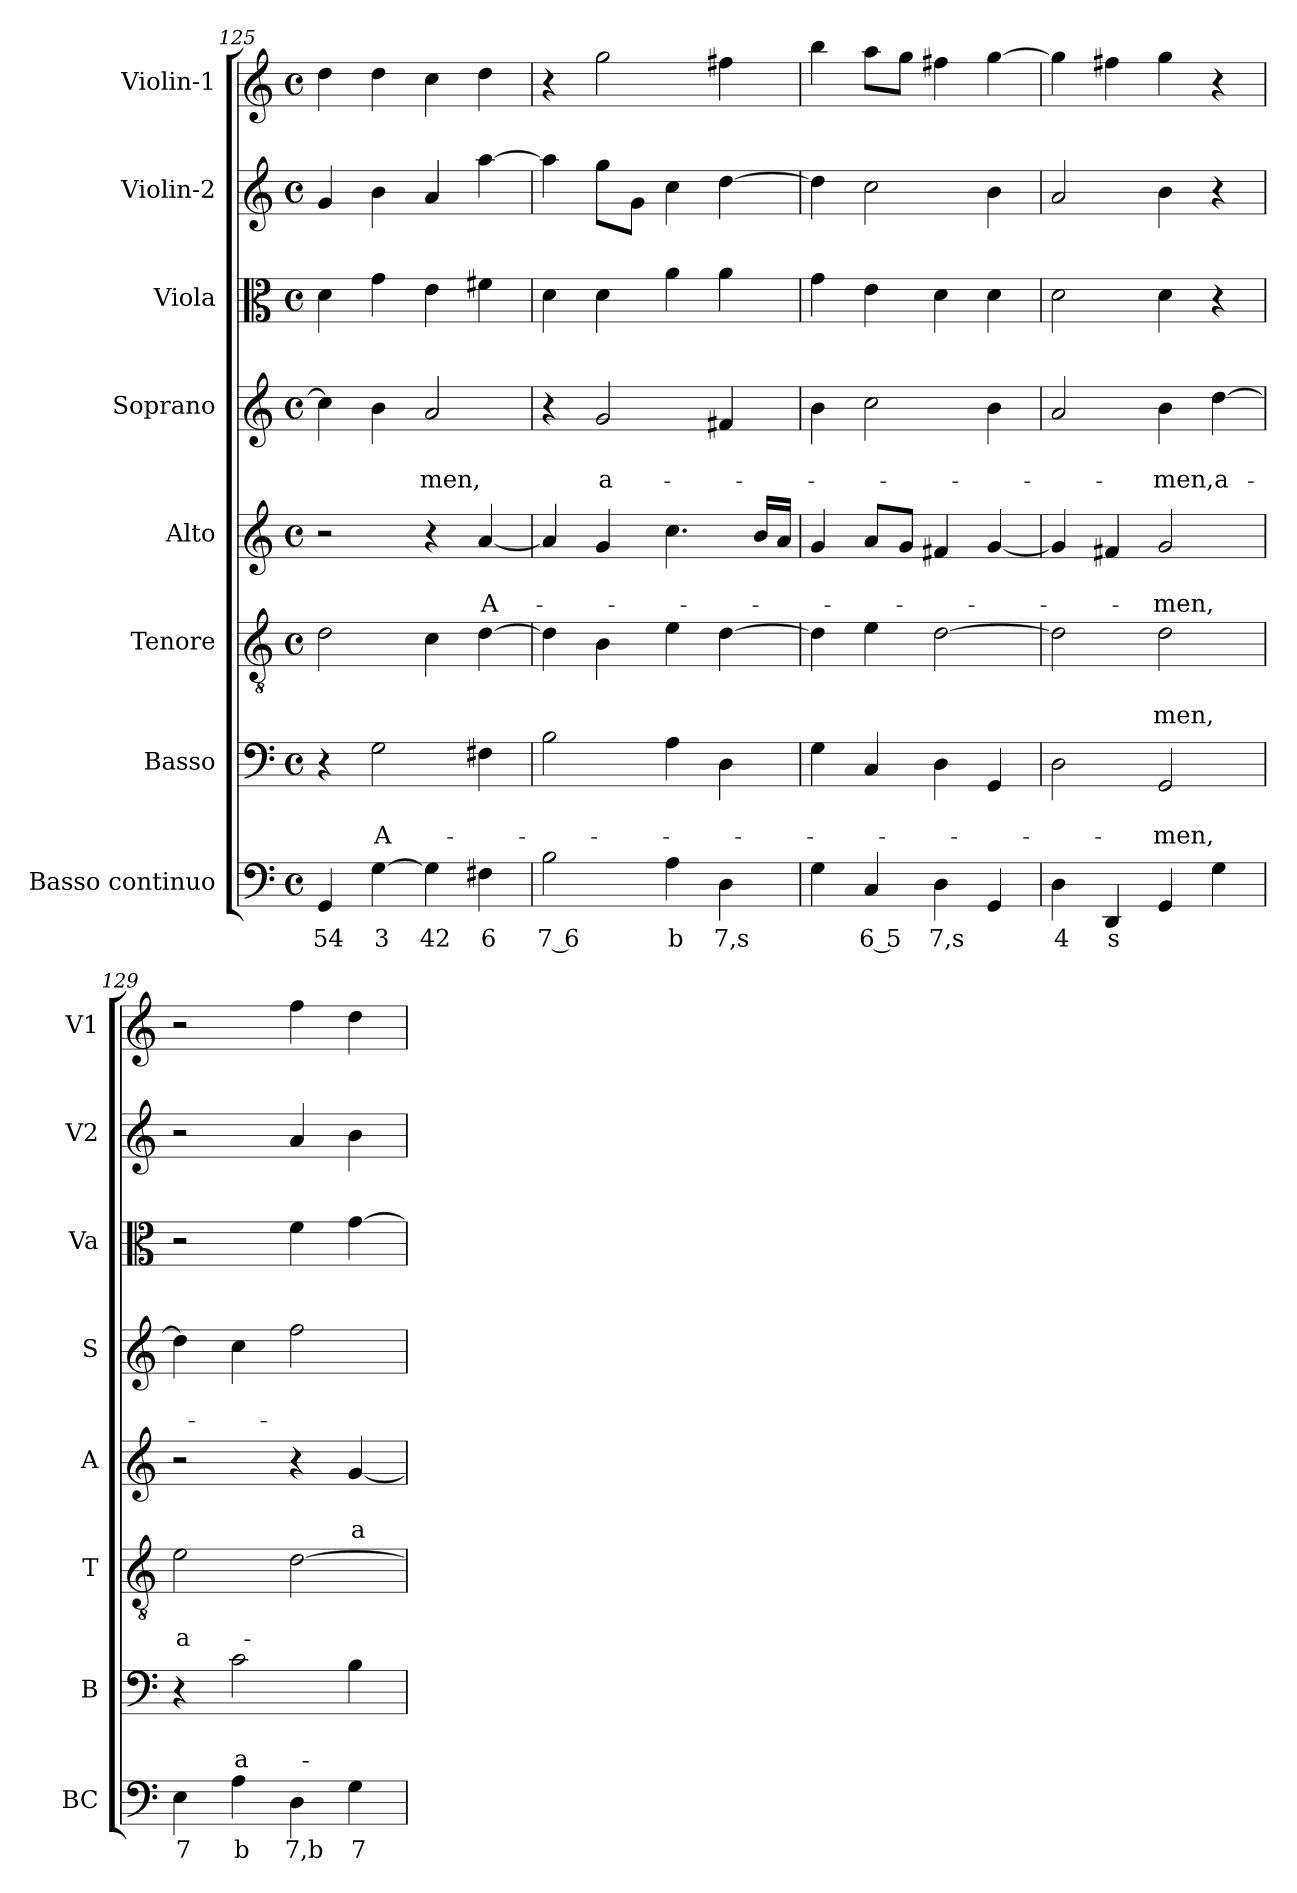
**kern	**text	**kern	**text	**text	**kern	**text	**text	**kern	**text	**text	**kern	**text	**text	**kern	**kern	**kern
*part8	*part8	*part7	*part7	*part7	*part6	*part6	*part6	*part5	*part5	*part5	*part4	*part4	*part4	*part3	*part2	*part1
*staff8	*staff8	*staff7	*staff7	*staff7	*staff6	*staff6	*staff6	*staff5	*staff5	*staff5	*staff4	*staff4	*staff4	*staff3	*staff2	*staff1
*I"Basso continuo	*	*I"Basso	*	*	*I"Tenore	*	*	*I"Alto	*	*	*I"Soprano	*	*	*I"Viola	*I"Violin-2	*I"Violin-1
*I'BC	*	*I'B	*	*	*I'T	*	*	*I'A	*	*	*I'S	*	*	*I'Va	*I'V2	*I'V1
*clefF4	*	*clefF4	*	*	*clefGv2	*	*	*clefG2	*	*	*clefG2	*	*	*clefC3	*clefG2	*clefG2
*k[]	*	*k[]	*	*	*k[]	*	*	*k[]	*	*	*k[]	*	*	*k[]	*k[]	*k[]
*C:	*	*C:	*	*	*C:	*	*	*C:	*	*	*C:	*	*	*C:	*C:	*C:
*M4/4	*	*M4/4	*	*	*M4/4	*	*	*M4/4	*	*	*M4/4	*	*	*M4/4	*M4/4	*M4/4
*met(c)	*	*met(c)	*	*	*met(c)	*	*	*met(c)	*	*	*met(c)	*	*	*met(c)	*met(c)	*met(c)
=125	=125	=125	=125	=125	=125	=125	=125	=125	=125	=125	=125	=125	=125	=125	=125	=125
!	!LO:LY:b	!	!	!	!	!	!	!	!	!	!	!	!	!	!	!
4GG/	54	4r	.	.	2d\	.	.	2r	.	.	4cc\]	.	.	4d\	4g/	4dd\
!	!LO:LY:b	!	!	!LO:LY:b	!	!	!	!	!	!	!	!	!	!	!	!
[4G\	3	2G\	.	A-	.	.	.	.	.	.	4b\	.	.	4g\	4b\	4dd\
!	!LO:LY:b	!	!	!	!	!	!	!	!	!	!	!	!LO:LY:b	!	!	!
4G\]	42	.	.	.	4c\	.	.	4r	.	.	2a/	.	-men,	4e\	4a/	4cc\
!	!LO:LY:b	!	!	!	!	!	!	!	!	!LO:LY:b	!	!	!	!	!	!
4F#X\	6	4F#X\	.	.	[4d\	.	.	[4a/	.	A-	.	.	.	4f#X\	[4aa\	4dd\
!!LO:LB:g=z
=126	=126	=126	=126	=126	=126	=126	=126	=126	=126	=126	=126	=126	=126	=126	=126	=126
!	!LO:LY:b	!	!	!	!	!	!	!	!	!	!	!	!	!	!	!
2B\	7 6	2B\	.	.	4d\]	.	.	4a/]	.	.	4r	.	.	4d\	4aa\]	4r
!	!	!	!	!	!	!	!	!	!	!	!	!	!LO:LY:b	!	!	!
.	.	.	.	.	4B\	.	.	4g/	.	.	2g/	.	a-	4d\	8gg\L	2gg\
.	.	.	.	.	.	.	.	.	.	.	.	.	.	.	8g\J	.
!	!LO:LY:b	!	!	!	!	!	!	!	!	!	!	!	!	!	!	!
4A\	b	4A\	.	.	4e\	.	.	4.cc\	.	.	.	.	.	4a\	4cc\	.
!	!LO:LY:b	!	!	!	!	!	!	!	!	!	!	!	!	!	!	!
4D\	7,s	4D\	.	.	[4d\	.	.	.	.	.	4f#X/	.	.	4a\	[4dd\	4ff#X\
.	.	.	.	.	.	.	.	16b/LL	.	.	.	.	.	.	.	.
.	.	.	.	.	.	.	.	16a/JJ	.	.	.	.	.	.	.	.
=127	=127	=127	=127	=127	=127	=127	=127	=127	=127	=127	=127	=127	=127	=127	=127	=127
4G\	.	4G\	.	.	4d\]	.	.	4g/	.	.	4b\	.	.	4g\	4dd\]	4bb\
!	!LO:LY:b	!	!	!	!	!	!	!	!	!	!	!	!	!	!	!
4C/	6 5	4C/	.	.	4e\	.	.	8a/L	.	.	2cc\	.	.	4e\	2cc\	8aa\L
.	.	.	.	.	.	.	.	8g/J	.	.	.	.	.	.	.	8gg\J
!	!LO:LY:b	!	!	!	!	!	!	!	!	!	!	!	!	!	!	!
4D\	7,s	4D\	.	.	[2d\	.	.	4f#X/	.	.	.	.	.	4d\	.	4ff#X\
4GG/	.	4GG/	.	.	.	.	.	[4g/	.	.	4b\	.	.	4d\	4b\	[4gg\
=128	=128	=128	=128	=128	=128	=128	=128	=128	=128	=128	=128	=128	=128	=128	=128	=128
!	!LO:LY:b	!	!	!	!	!	!	!	!	!	!	!	!	!	!	!
4D\	4	2D\	.	.	2d\]	.	.	4g/]	.	.	2a/	.	.	2d\	2a/	4gg\]
!	!LO:LY:b	!	!	!	!	!	!	!	!	!	!	!	!	!	!	!
4DD/	s	.	.	.	.	.	.	4f#X/	.	.	.	.	.	.	.	4ff#X\
!	!	!	!	!LO:LY:b	!	!	!LO:LY:b	!	!	!LO:LY:b	!	!	!LO:LY:b	!	!	!
4GG/	.	2GG/	.	-men,	2d\	.	-men,	2g/	.	-men,	4b\	.	-men,	4d\	4b\	4gg\
!	!	!	!	!	!	!	!	!	!	!	!	!	!LO:LY:b	!	!	!
4G\	.	.	.	.	.	.	.	.	.	.	[4dd\	.	a-	4r	4r	4r
=129	=129	=129	=129	=129	=129	=129	=129	=129	=129	=129	=129	=129	=129	=129	=129	=129
!	!LO:LY:b	!	!	!	!	!	!LO:LY:b	!	!	!	!	!	!	!	!	!
4E\	7	4r	.	.	2e\	.	a-	2r	.	.	4dd\]	.	.	2r	2r	2r
!	!LO:LY:b	!	!	!LO:LY:b	!	!	!	!	!	!	!	!	!	!	!	!
4A\	b	2c\	.	a-	.	.	.	.	.	.	4cc\	.	.	.	.	.
!	!LO:LY:b	!	!	!	!	!	!	!	!	!	!	!	!	!	!	!
4D\	7,b	.	.	.	[2d\	.	.	4r	.	.	2ff\	.	.	4f\	4a/	4ff\
!	!LO:LY:b	!	!	!	!	!	!	!	!	!LO:LY:b	!	!	!	!	!	!
4G\	7	4B\	.	.	.	.	.	[4g/	.	a-	.	.	.	[4g\	4b\	4dd\
=	=	=	=	=	=	=	=	=	=	=	=	=	=	=	=	=
*-	*-	*-	*-	*-	*-	*-	*-	*-	*-	*-	*-	*-	*-	*-	*-	*-
